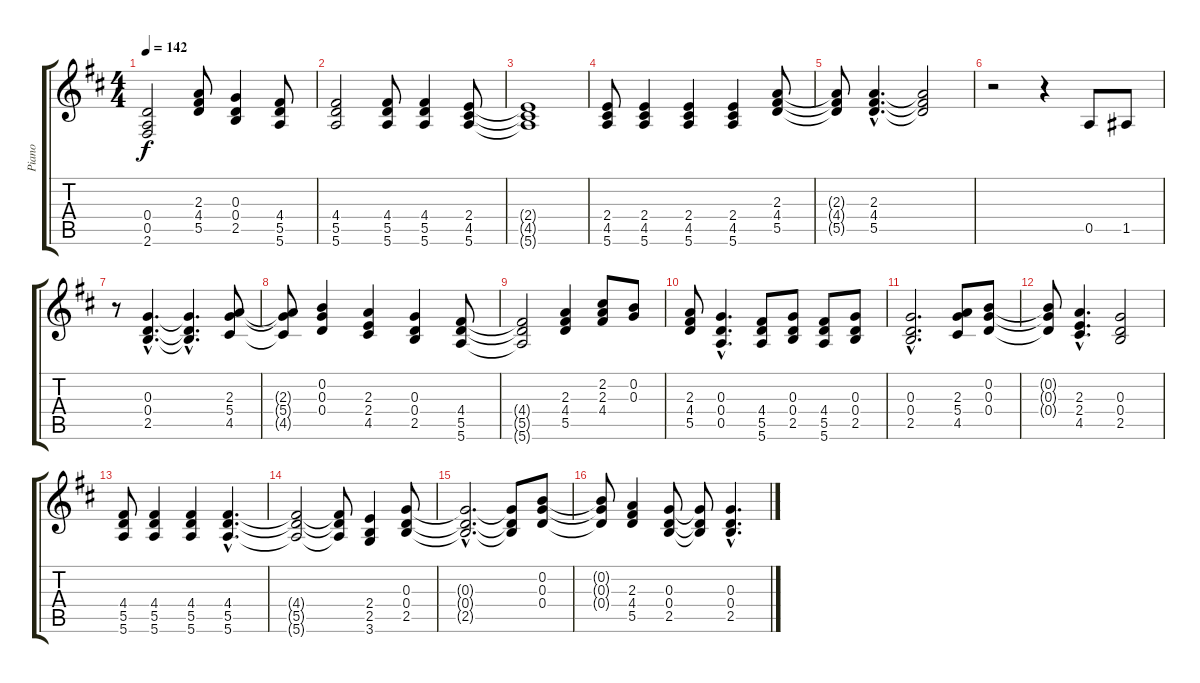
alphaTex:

\track ("Piano" "Piano") {instrument acousticgrandpiano}
\staff {score tabs}
\tuning (E5 B4 G4 D4 A3 E3) {hide}
\ts (4 4)
\tempo 142
\clef g2
\ks d
(0.4 0.5 2.6).2{dy f} (2.3 4.4 5.5).8 (0.3 0.4 2.5).4 (4.4 5.5 5.6).8 |
(4.4 5.5 5.6).2 (4.4 5.5 5.6).8 (4.4 5.5 5.6).4 (2.4 4.5 5.6).8 |
(2.4{t} 4.5{t} 5.6{t}).1 |
(2.4 4.5 5.6).8 (2.4 4.5 5.6).4 (2.4 4.5 5.6).4 (2.4 4.5 5.6).4 (2.3 4.4 5.5).8 |
(2.3{t} 4.4{t} 5.5{t}).8 (2.3{hac} 4.4{hac} 5.5{hac}).4{d} (2.3{t} 4.4{t} 5.5{t}).2 |
r.2 r.4 0.5.8 1.5.8 |
r.8 (0.3{hac} 0.4{hac} 2.5{hac}).4{d} (0.3{hac t} 0.4{hac t} 2.5{hac t}).4{d} (2.3 5.4 4.5).8 |
(2.3{t} 5.4{t} 4.5{t}).8 (0.2 0.3 0.4).4 (2.3 2.4 4.5).4 (0.3 0.4 2.5).4 (4.4 5.5 5.6).8 |
(4.4{t} 5.5{t} 5.6{t}).2 (2.3 4.4 5.5).4 (2.2 2.3 4.4).8 (0.2 0.3).8 |
(2.3 4.4 5.5).8 (0.3{hac} 0.4{hac} 0.5{hac}).4{d} (4.4 5.5 5.6).8 (0.3 0.4 2.5).8 (4.4 5.5 5.6).8 (0.3 0.4 2.5).8 |
(0.3{hac} 0.4{hac} 2.5{hac}).2{d} (2.3 5.4 4.5).8 (0.2 0.3 0.4).8 |
(0.2{t} 0.3{t} 0.4{t}).8 (2.3{hac} 2.4{hac} 4.5{hac}).4{d} (0.3 0.4 2.5).2 |
(4.4 5.5 5.6).8 (4.4 5.5 5.6).4 (4.4 5.5 5.6).4 (4.4{hac} 5.5{hac} 5.6{hac}).4{d} |
(4.4{t} 5.5{t} 5.6{t}).2 (4.4{t} 5.5{t} 5.6{t}).8 (2.4 2.5 3.6).4 (0.3 0.4 2.5).8 |
(0.3{hac t} 0.4{hac t} 2.5{hac t}).2{d} (0.3{t} 0.4{t} 2.5{t}).8 (0.2 0.3 0.4).8 |
(0.2{t} 0.3{t} 0.4{t}).8 (2.3 4.4 5.5).4 (0.3 0.4 2.5).8 (0.3{t} 0.4{t} 2.5{t}).8 (0.3{hac} 0.4{hac} 2.5{hac}).4{d}
